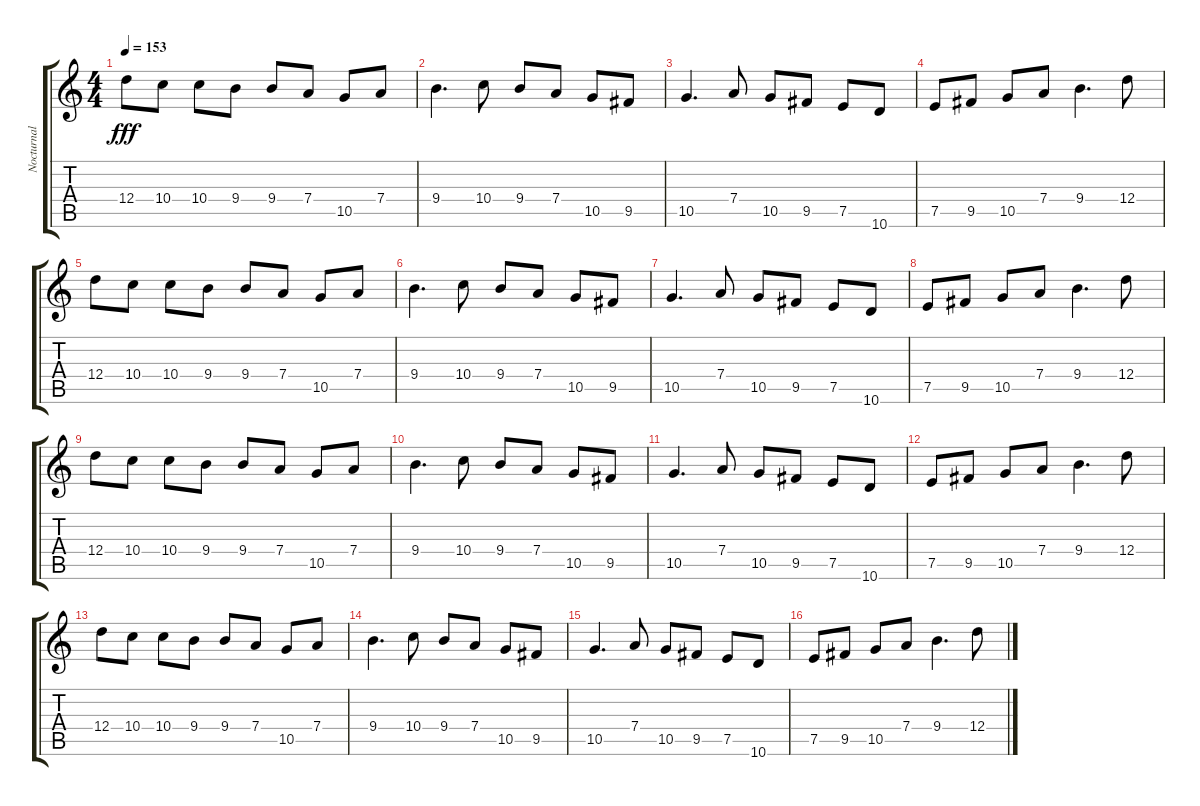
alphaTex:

\track ("Nocturnal Krieg." "Nocturnal ") {instrument distortionguitar}
\staff {score tabs}
\tuning (E4 B3 G3 D3 A2 E2) {hide}
\ts (4 4)
\tempo 153
\clef g2
\ks c
12.4.8{dy fff} 10.4.8 10.4.8 9.4.8 9.4.8 7.4.8 10.5.8 7.4.8 |
9.4.4{d} 10.4.8 9.4.8 7.4.8 10.5.8 9.5.8 |
10.5.4{d} 7.4.8 10.5.8 9.5.8 7.5.8 10.6.8 |
7.5.8 9.5.8 10.5.8 7.4.8 9.4.4{d} 12.4.8 |
12.4.8 10.4.8 10.4.8 9.4.8 9.4.8 7.4.8 10.5.8 7.4.8 |
9.4.4{d} 10.4.8 9.4.8 7.4.8 10.5.8 9.5.8 |
10.5.4{d} 7.4.8 10.5.8 9.5.8 7.5.8 10.6.8 |
7.5.8 9.5.8 10.5.8 7.4.8 9.4.4{d} 12.4.8 |
12.4.8 10.4.8 10.4.8 9.4.8 9.4.8 7.4.8 10.5.8 7.4.8 |
9.4.4{d} 10.4.8 9.4.8 7.4.8 10.5.8 9.5.8 |
10.5.4{d} 7.4.8 10.5.8 9.5.8 7.5.8 10.6.8 |
7.5.8 9.5.8 10.5.8 7.4.8 9.4.4{d} 12.4.8 |
12.4.8 10.4.8 10.4.8 9.4.8 9.4.8 7.4.8 10.5.8 7.4.8 |
9.4.4{d} 10.4.8 9.4.8 7.4.8 10.5.8 9.5.8 |
10.5.4{d} 7.4.8 10.5.8 9.5.8 7.5.8 10.6.8 |
7.5.8 9.5.8 10.5.8 7.4.8 9.4.4{d} 12.4.8
